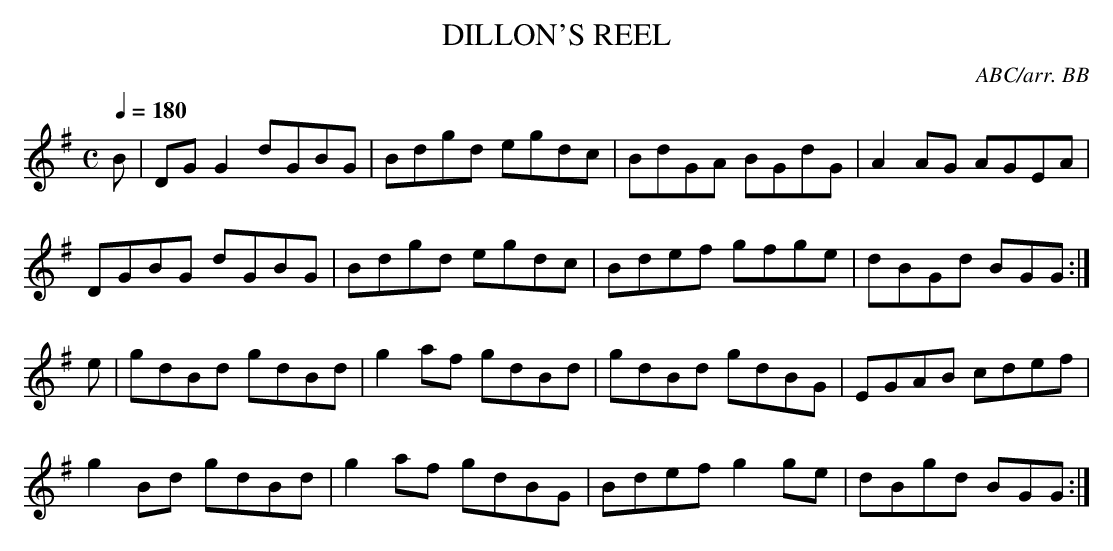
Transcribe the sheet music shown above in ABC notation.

X:1
T:DILLON'S REEL
C:ABC/arr. BB
M:C
L:1/8
Q:1/4=180
K:G
B|DGG2 dGBG|Bdgd egdc|BdGA BGdG|A2AG AGEA|
DGBG dGBG|Bdgd egdc|Bdef gfge|dBGd BGG:|
e|gdBd gdBd|g2af gdBd|gdBd gdBG|EGAB cdef|
g2Bd gdBd|g2af gdBG|Bdef g2ge|dBgd BGG:|
